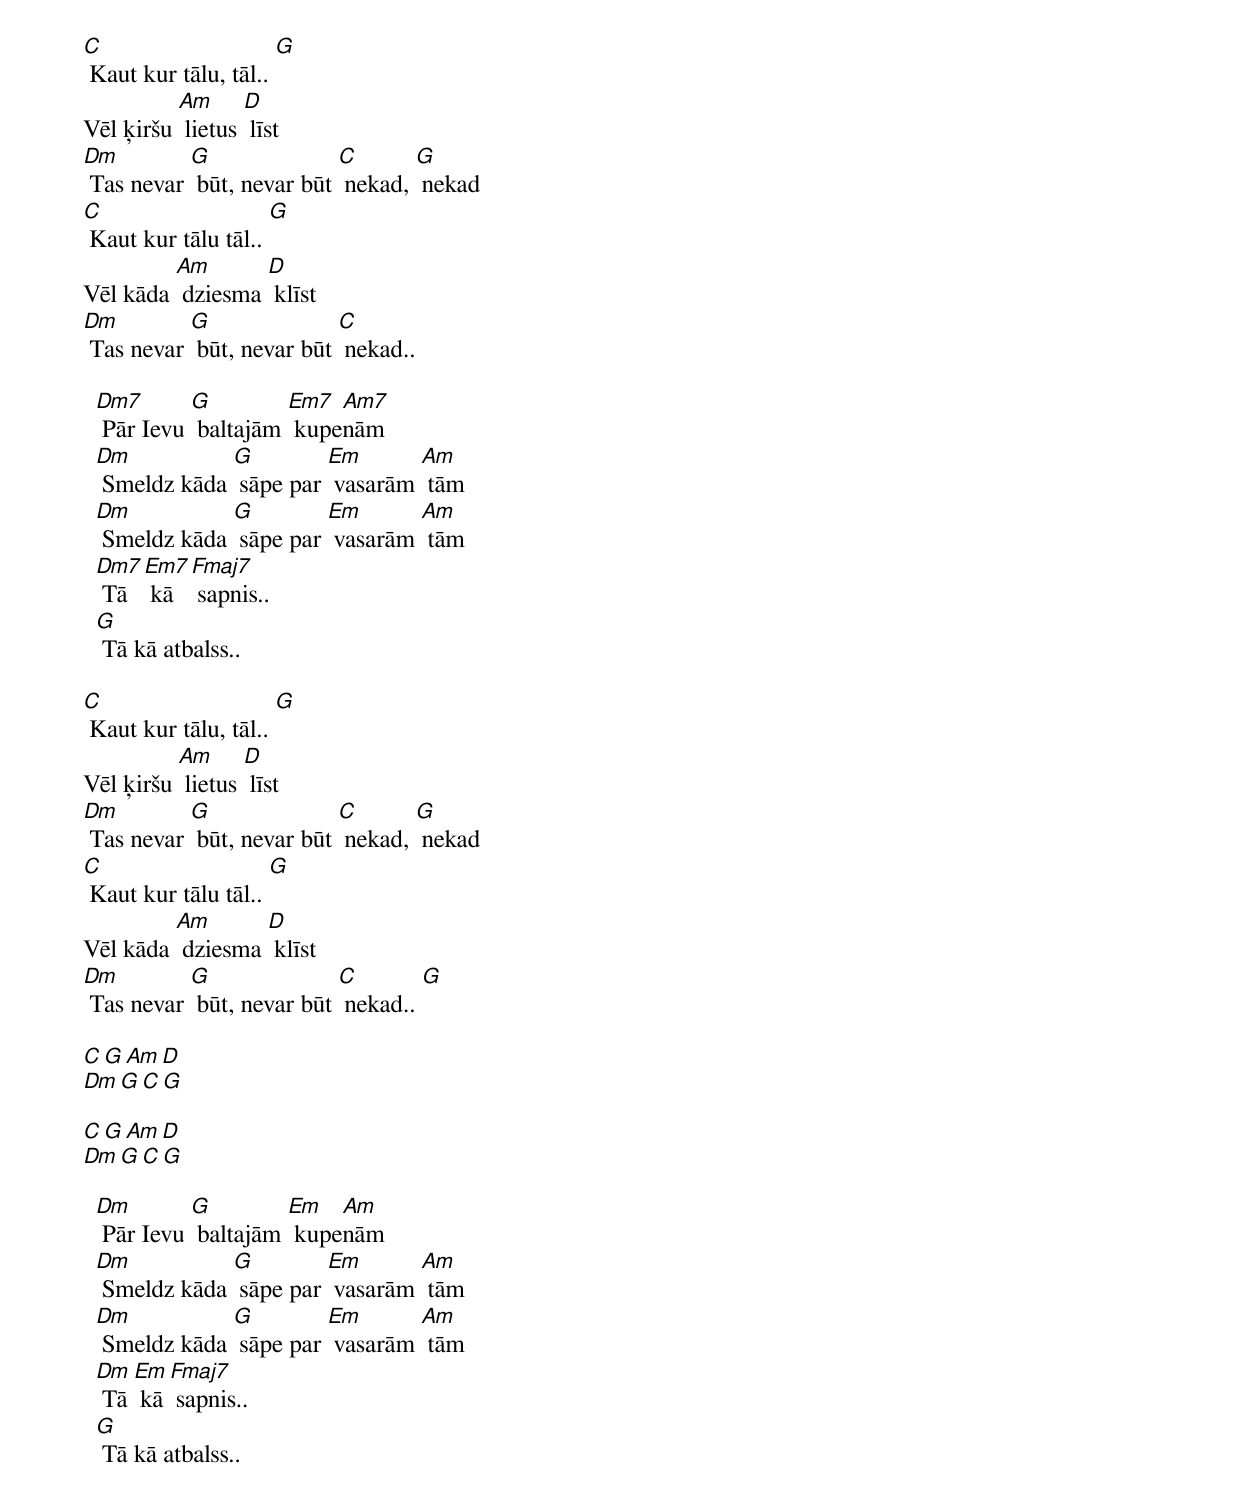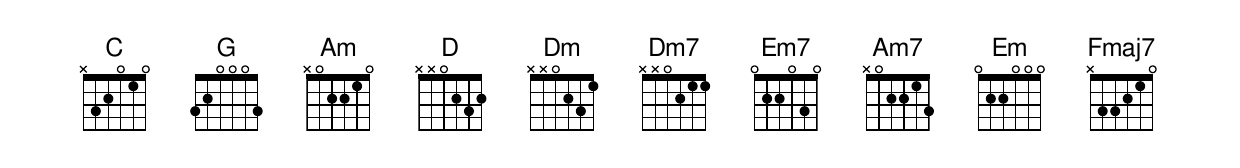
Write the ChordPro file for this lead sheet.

[C] Kaut kur tālu, tāl.. [G]
Vēl ķiršu [Am] lietus [D] līst
[Dm] Tas nevar [G] būt, nevar būt [C] nekad, [G] nekad
[C] Kaut kur tālu tāl.. [G]
Vēl kāda [Am] dziesma [D] klīst
[Dm] Tas nevar [G] būt, nevar būt [C] nekad..

  [Dm7] Pār Ievu [G] baltajām [Em7] kupe[Am7]nām
  [Dm] Smeldz kāda [G] sāpe par [Em] vasarām [Am] tām
  [Dm] Smeldz kāda [G] sāpe par [Em] vasarām [Am] tām
  [Dm7] Tā [Em7] kā [Fmaj7] sapnis..
  [G] Tā kā atbalss..

[C] Kaut kur tālu, tāl.. [G]
Vēl ķiršu [Am] lietus [D] līst
[Dm] Tas nevar [G] būt, nevar būt [C] nekad, [G] nekad
[C] Kaut kur tālu tāl.. [G]
Vēl kāda [Am] dziesma [D] klīst
[Dm] Tas nevar [G] būt, nevar būt [C] nekad.. [G]

[C][G][Am][D]
[Dm][G][C][G]

[C][G][Am][D]
[Dm][G][C][G]

  [Dm] Pār Ievu [G] baltajām [Em] kupe[Am]nām
  [Dm] Smeldz kāda [G] sāpe par [Em] vasarām [Am] tām
  [Dm] Smeldz kāda [G] sāpe par [Em] vasarām [Am] tām
  [Dm] Tā [Em] kā [Fmaj7] sapnis..
  [G] Tā kā atbalss..
